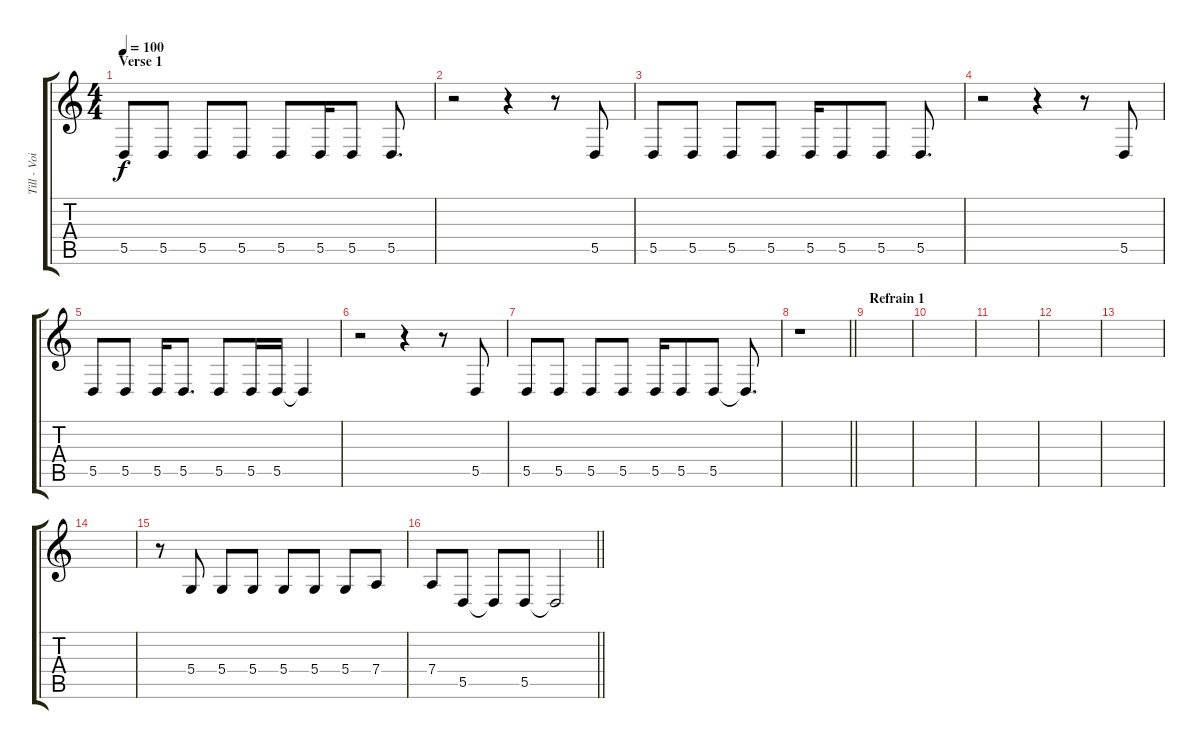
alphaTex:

\track ("Till - Voice" "Till - Voi") {instrument trombone}
\staff {score tabs}
\tuning (E4 B3 G3 D3 A2 E2) {hide}
\ts (4 4)
\section ("" "Verse 1")
\tempo 100
\clef g2
\ks c
5.5.8{dy f} 5.5.8 5.5.8 5.5.8 5.5.8 5.5.16 5.5.8 5.5.8{d} |
r.2 r.4 r.8 5.5.8 |
5.5.8 5.5.8 5.5.8 5.5.8 5.5.16 5.5.8 5.5.8 5.5.8{d} |
r.2 r.4 r.8 5.5.8 |
5.5.8 5.5.8 5.5.16 5.5.8{d} 5.5.8 5.5.16 5.5.16 5.5{t}.4 |
r.2 r.4 r.8 5.5.8 |
5.5.8 5.5.8 5.5.8 5.5.8 5.5.16 5.5.8 5.5.8 5.5{t}.8{d} |
\barLineRight lightlight
r.1 |
\section ("" "Refrain 1")
|
|
|
|
|
|
r.8 5.4.8 5.4.8 5.4.8 5.4.8 5.4.8 5.4.8 7.4.8 |
\barLineRight lightlight
7.4.8 5.5.8 5.5{t}.8 5.5.8 5.5{t}.2
